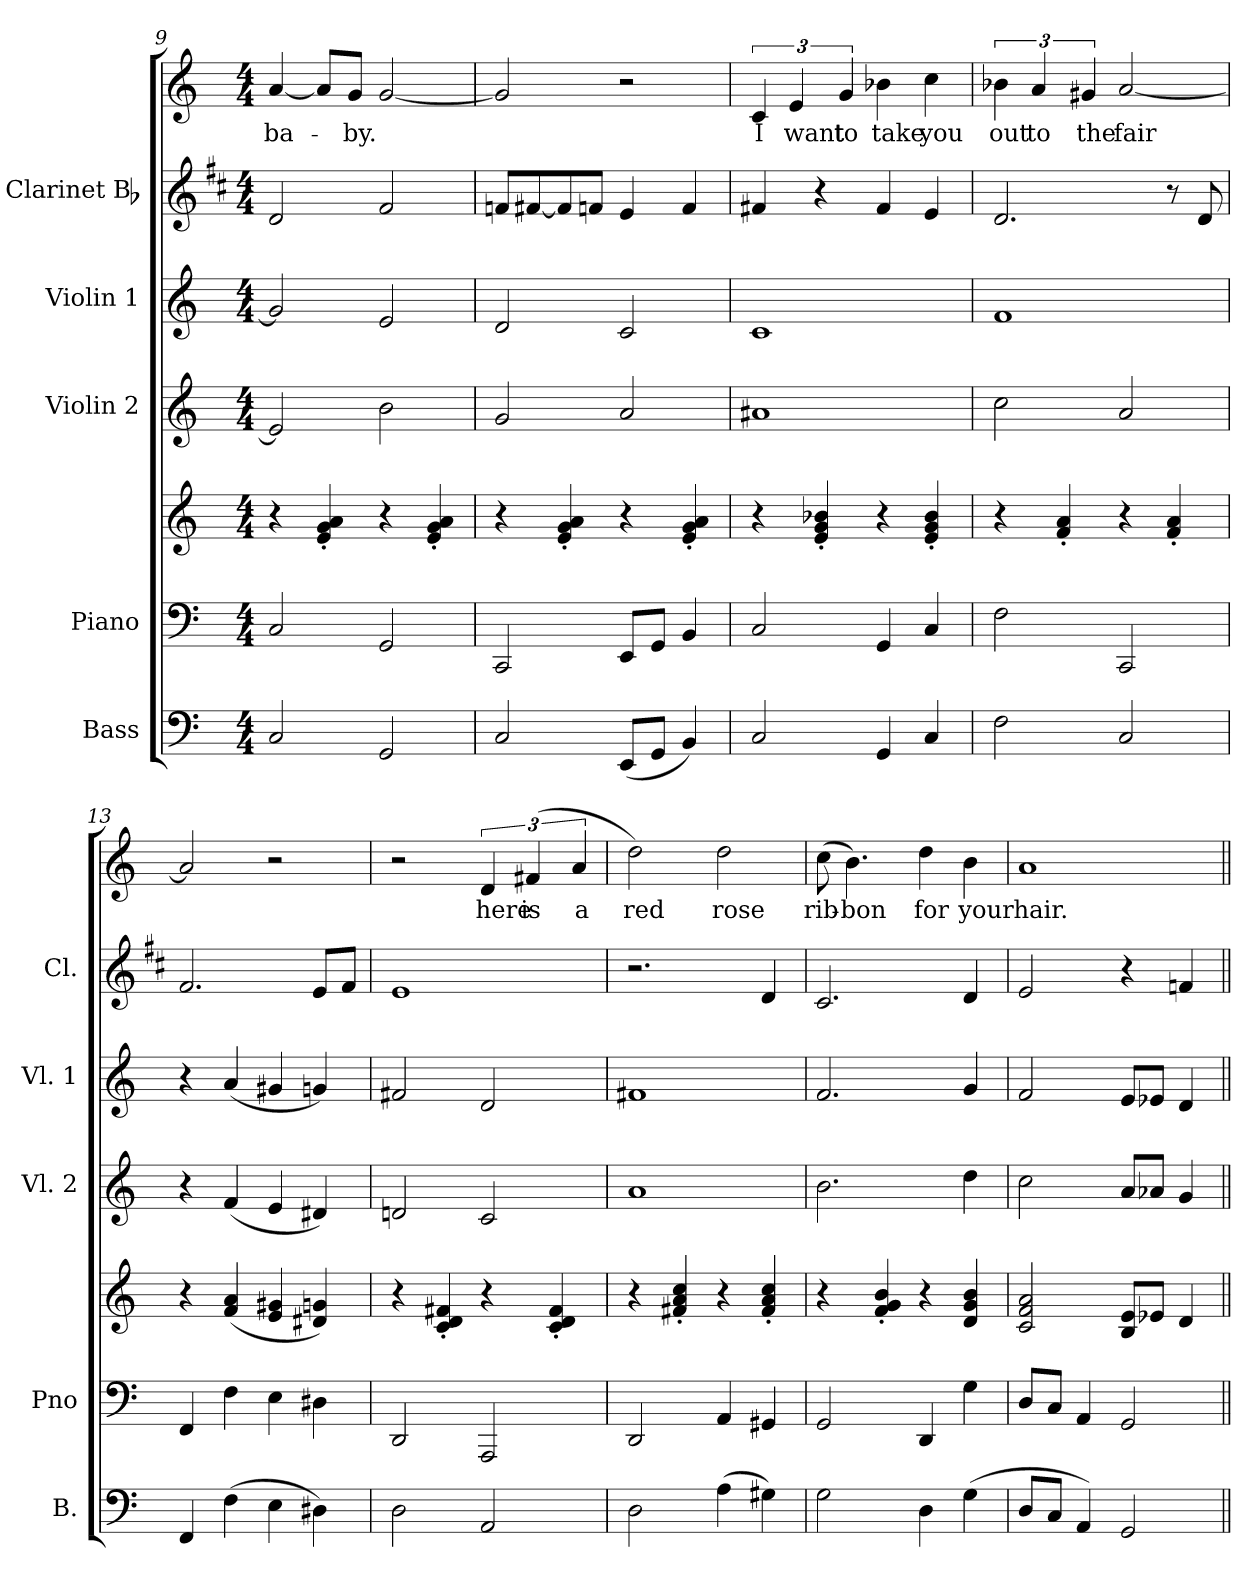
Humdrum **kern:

**kern	**kern	**kern	**kern	**kern	**kern	**kern	**text
*part6	*part5	*part5	*part4	*part3	*part2	*part1	*part1
*staff7	*staff6	*staff5	*staff4	*staff3	*staff2	*staff1	*staff1
*I"Bass	*I"Piano	*	*I"Violin 2	*I"Violin 1	*I"Clarinet Bb	*	*
*I'B.	*I'Pno	*	*I'Vl. 2	*I'Vl. 1	*I'Cl.	*	*
!!LO:LB:g=z
*clefF4	*clefF4	*clefG2	*clefG2	*clefG2	*clefG2	*clefG2	*
*	*	*	*	*	*ITrd1c2	*	*
*k[]	*k[]	*k[]	*k[]	*k[]	*k[]	*k[]	*
*M4/4	*M4/4	*M4/4	*M4/4	*M4/4	*M4/4	*M4/4	*
=9	=9	=9	=9	=9	=9	=9	=9
!	!	!	!	!	!	!	!LO:LY:b
2C/	2C/	4r	2e/]	2g/]	2c/	[4a/	ba-
.	.	4e/' 4g/' 4a/'	.	.	.	8a/L]	.
!	!	!	!	!	!	!	!LO:LY:b
.	.	.	.	.	.	8g/J	-by.
2GG/	2GG/	4r	2b\	2e/	2e/	[2g/	.
.	.	4e/' 4g/' 4a/'	.	.	.	.	.
=10	=10	=10	=10	=10	=10	=10	=10
2C/	2CC/	4r	2g/	2d/	8e-X/L	2g/]	.
.	.	.	.	.	[8en/	.	.
.	.	4e/' 4g/' 4a/'	.	.	8e/]	.	.
.	.	.	.	.	8e-X/J	.	.
(<8EE/L	8EE/L	4r	2a/	2c/	4d/	2r	.
8GG/J	8GG/J	.	.	.	.	.	.
4BB/)	4BB/	4e/' 4g/' 4a/'	.	.	4e-/	.	.
=11	=11	=11	=11	=11	=11	=11	=11
!	!	!	!	!	!	!	!LO:LY:b
2C/	2C/	4r	1a#X	1c	4en/	6c/	I
!	!	!	!	!	!	!	!LO:LY:b
.	.	.	.	.	.	6e/	want
.	.	4e/' 4g/' 4b-X/'	.	.	4r	.	.
!	!	!	!	!	!	!	!LO:LY:b
.	.	.	.	.	.	6g/	to
!	!	!	!	!	!	!	!LO:LY:b
4GG/	4GG/	4r	.	.	4e/	4b-X\	take
!	!	!	!	!	!	!	!LO:LY:b
4C/	4C/	4e/' 4g/' 4b-/'	.	.	4d/	4cc\	you
=12	=12	=12	=12	=12	=12	=12	=12
!	!	!	!	!	!	!	!LO:LY:b
2F\	2F\	4r	2cc\	1f	2.c/	6b-X\	out
!	!	!	!	!	!	!	!LO:LY:b
.	.	.	.	.	.	6a/	to
.	.	4f/' 4a/'	.	.	.	.	.
!	!	!	!	!	!	!	!LO:LY:b
.	.	.	.	.	.	6g#X/	the
!	!	!	!	!	!	!	!LO:LY:b
2C/	2CC/	4r	2a/	.	.	[2a/	fair
.	.	4f/' 4a/'	.	.	8r	.	.
.	.	.	.	.	8c/	.	.
=13	=13	=13	=13	=13	=13	=13	=13
4FF/	4FF/	4r	4r	4r	2.e/	2a/]	.
(>4F\	4F\	(<4f/ 4a/	(<4f/	(<4a/	.	.	.
4E\	4E\	4e/ 4g#X/	4e/	4g#X/	.	2r	.
4D#X\)	4D#X\	4d#X/ 4gn/)	4d#X/)	4gn/)	8d/L	.	.
.	.	.	.	.	8e/J	.	.
!!LO:PB:g=z
=14	=14	=14	=14	=14	=14	=14	=14
2D\	2DD/	4r	2dni/	2f#X/	1d	2r	.
.	.	4c/' 4d/' 4f#X/'	.	.	.	.	.
!	!	!	!	!	!	!	!LO:LY:b
2AA/	2AAA/	4r	2c/	2d/	.	6d/	here
!	!	!	!	!	!	!	!LO:LY:b
.	.	.	.	.	.	(<6f#X/	is
.	.	4c/' 4d/' 4f#/'	.	.	.	.	.
!	!	!	!	!	!	!	!LO:LY:b
.	.	.	.	.	.	6a/	a
=15	=15	=15	=15	=15	=15	=15	=15
!	!	!	!	!	!	!	!LO:LY:b
2D\	2DD/	4r	1a	1f#X	2.r	2dd\)	red
.	.	4f#X/' 4a/' 4cc/'	.	.	.	.	.
!	!	!	!	!	!	!	!LO:LY:b
(<4A\	4AA/	4r	.	.	.	2dd\	rose
4G#X\)	4GG#X/	4f#/' 4a/' 4cc/'	.	.	4c/	.	.
=16	=16	=16	=16	=16	=16	=16	=16
!	!	!	!	!	!	!	!LO:LY:b
2G\	2GG/	4r	2.b\	2.f/	2.B/	(>8cc\	rib-
!	!	!	!	!	!	!	!LO:LY:b
.	.	.	.	.	.	4.b\)	-bon
.	.	4f/' 4g/' 4b/'	.	.	.	.	.
!	!	!	!	!	!	!	!LO:LY:b
4D\	4DD/	4r	.	.	.	4dd\	for
!	!	!	!	!	!	!	!LO:LY:b
(>4G\	4G\	4d/ 4g/ 4b/	4dd\	4g/	4c/	4b\	your
=17	=17	=17	=17	=17	=17	=17	=17
!	!	!	!	!	!	!	!LO:LY:b
8D/L	8D/L	2c/ 2f/ 2a/	2cc\	2f/	2d/	1a	hair.
8C/J	8C/J	.	.	.	.	.	.
4AA/)	4AA/	.	.	.	.	.	.
2GG/	2GG/	8B/ 8e/L	8a/L	8e/L	4r	.	.
.	.	8e-X/J	8a-X/J	8e-X/J	.	.	.
.	.	4d/	4g/	4d/	4e-X/	.	.
=||	=||	=||	=||	=||	=||	=||	=||
*-	*-	*-	*-	*-	*-	*-	*-
